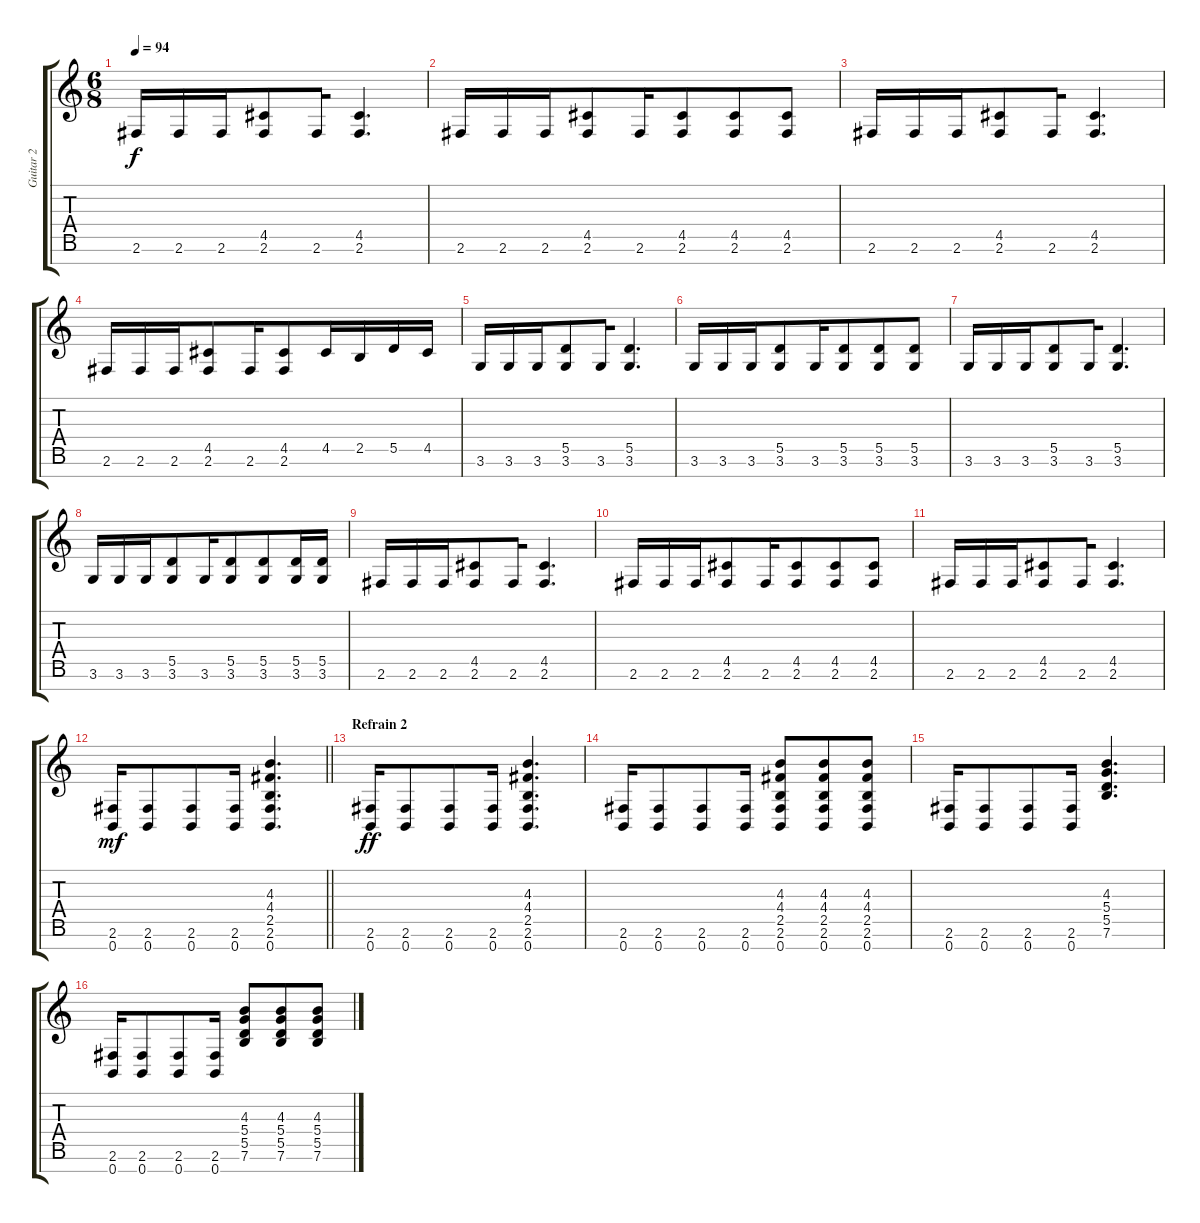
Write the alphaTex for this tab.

\track ("Guitar 2" "Guitar 2") {instrument distortionguitar bank 5}
\staff {score tabs}
\tuning (E4 B3 G3 D3 A2 E2 B1) {hide}
\ts (6 8)
\tempo 94
\clef g2
\ks c
2.6.16{dy f} 2.6.16{beam merge} 2.6.16 (4.5 2.6).8 2.6.16{beam merge} (4.5 2.6).4{d} |
2.6.16 2.6.16{beam merge} 2.6.16 (4.5 2.6).8 2.6.16{beam merge} (4.5 2.6).8 (4.5 2.6).8 (4.5 2.6).8 |
2.6.16 2.6.16{beam merge} 2.6.16 (4.5 2.6).8 2.6.16{beam merge} (4.5 2.6).4{d} |
2.6.16 2.6.16{beam merge} 2.6.16 (4.5 2.6).8 2.6.16{beam merge} (4.5 2.6).8 4.5.16 2.5.16 5.5.16{beam merge} 4.5.16 |
3.6.16 3.6.16{beam merge} 3.6.16 (5.5 3.6).8 3.6.16{beam merge} (5.5 3.6).4{d} |
3.6.16 3.6.16{beam merge} 3.6.16 (5.5 3.6).8 3.6.16{beam merge} (5.5 3.6).8 (5.5 3.6).8 (5.5 3.6).8 |
3.6.16 3.6.16{beam merge} 3.6.16 (5.5 3.6).8 3.6.16{beam merge} (5.5 3.6).4{d} |
3.6.16 3.6.16{beam merge} 3.6.16 (5.5 3.6).8 3.6.16{beam merge} (5.5 3.6).8 (5.5 3.6).8 (5.5 3.6).16 (5.5 3.6).16 |
2.6.16 2.6.16{beam merge} 2.6.16 (4.5 2.6).8 2.6.16{beam merge} (4.5 2.6).4{d} |
2.6.16 2.6.16{beam merge} 2.6.16 (4.5 2.6).8 2.6.16{beam merge} (4.5 2.6).8 (4.5 2.6).8 (4.5 2.6).8 |
2.6.16 2.6.16{beam merge} 2.6.16 (4.5 2.6).8 2.6.16{beam merge} (4.5 2.6).4{d} |
\barLineRight lightlight
(2.6 0.7).16{dy mf} (2.6 0.7).8 (2.6 0.7).8{beam merge} (2.6 0.7).16 (4.3 4.4 2.5 2.6 0.7).4{d} |
\section ("" "Refrain 2")
(2.6 0.7).16{dy ff balance 8} (2.6 0.7).8 (2.6 0.7).8 (2.6 0.7).16 (4.3 4.4 2.5 2.6 0.7).4{d} |
(2.6 0.7).16 (2.6 0.7).8 (2.6 0.7).8 (2.6 0.7).16 (4.3 4.4 2.5 2.6 0.7).8 (4.3 4.4 2.5 2.6 0.7).8 (4.3 4.4 2.5 2.6 0.7).8 |
(2.6 0.7).16 (2.6 0.7).8 (2.6 0.7).8 (2.6 0.7).16 (4.3 5.4 5.5 7.6).4{d} |
(2.6 0.7).16 (2.6 0.7).8 (2.6 0.7).8 (2.6 0.7).16 (4.3 5.4 5.5 7.6).8 (4.3 5.4 5.5 7.6).8 (4.3 5.4 5.5 7.6).8
